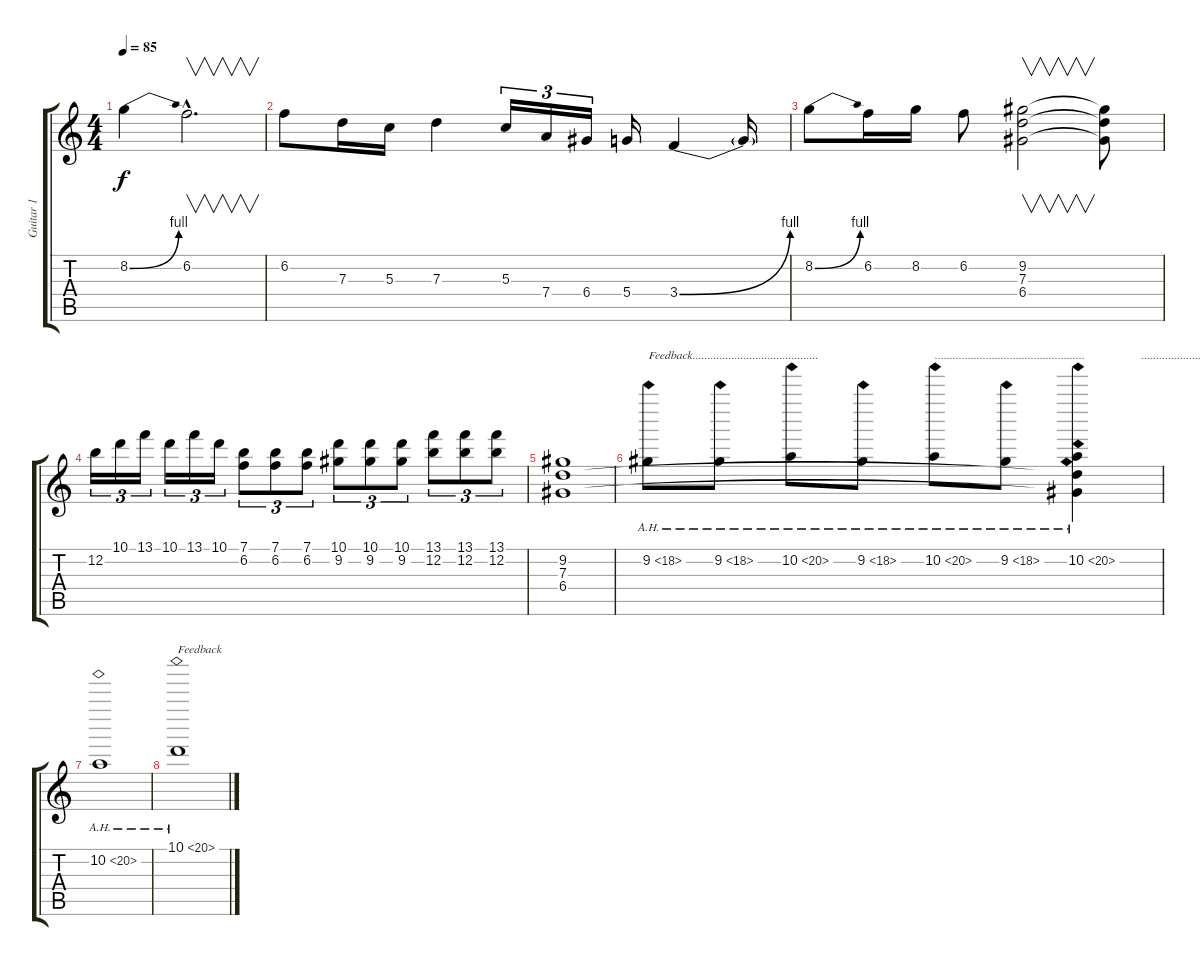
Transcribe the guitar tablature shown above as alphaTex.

\track ("Guitar 1" "Guitar 1") {instrument distortionguitar}
\staff {score tabs}
\tuning (E4 B3 G3 D3 A2 D2) {hide}
\ts (4 4)
\tempo 85
\clef g2
\ks c
8.2{be (bend 0 0 60 4)}.4{dy f} 6.2{hac}.2{v d} |
6.2.8 7.3.16 5.3.16 7.3.4 5.3.16{tu (3 2)} 7.4.16{tu (3 2)} 6.4.16{tu (3 2)} 5.4.16 3.4{be (bend 0 0 60 4)}.4 3.4{t}.16 |
8.2{be (bend 0 0 60 4)}.8 6.2.16 8.2.16 6.2.8 (9.2 7.3 6.4).2{v} (9.2{t} 7.3{t} 6.4{t}).8 |
12.2.16{tu (3 2)} 10.1.16{tu (3 2)} 13.1.16{tu (3 2)} 10.1.16{tu (3 2)} 13.1.16{tu (3 2)} 10.1.16{tu (3 2)} (7.1 6.2).8{tu (3 2)} (7.1 6.2).8{tu (3 2)} (7.1 6.2).8{tu (3 2)} (10.1 9.2).8{tu (3 2)} (10.1 9.2).8{tu (3 2)} (10.1 9.2).8{tu (3 2)} (13.1 12.2).8{tu (3 2)} (13.1 12.2).8{tu (3 2)} (13.1 12.2).8{tu (3 2)} |
(9.2 7.3 6.4).1 |
9.2{ah 9}.8{txt "Feedback.........................................."} 9.2{ah 9}.8 10.2{ah 10}.8 9.2{ah 9}.8 10.2{ah 10}.8{txt ".................................................."} 9.2{ah 9}.8 (10.2{ah 10} 7.3{ah 12 t} 6.4{ah 12 t}).4{txt "                     ........................."} |
10.2{ah 10}.1 |
10.1{ah 10}.1{txt "Feedback"}
